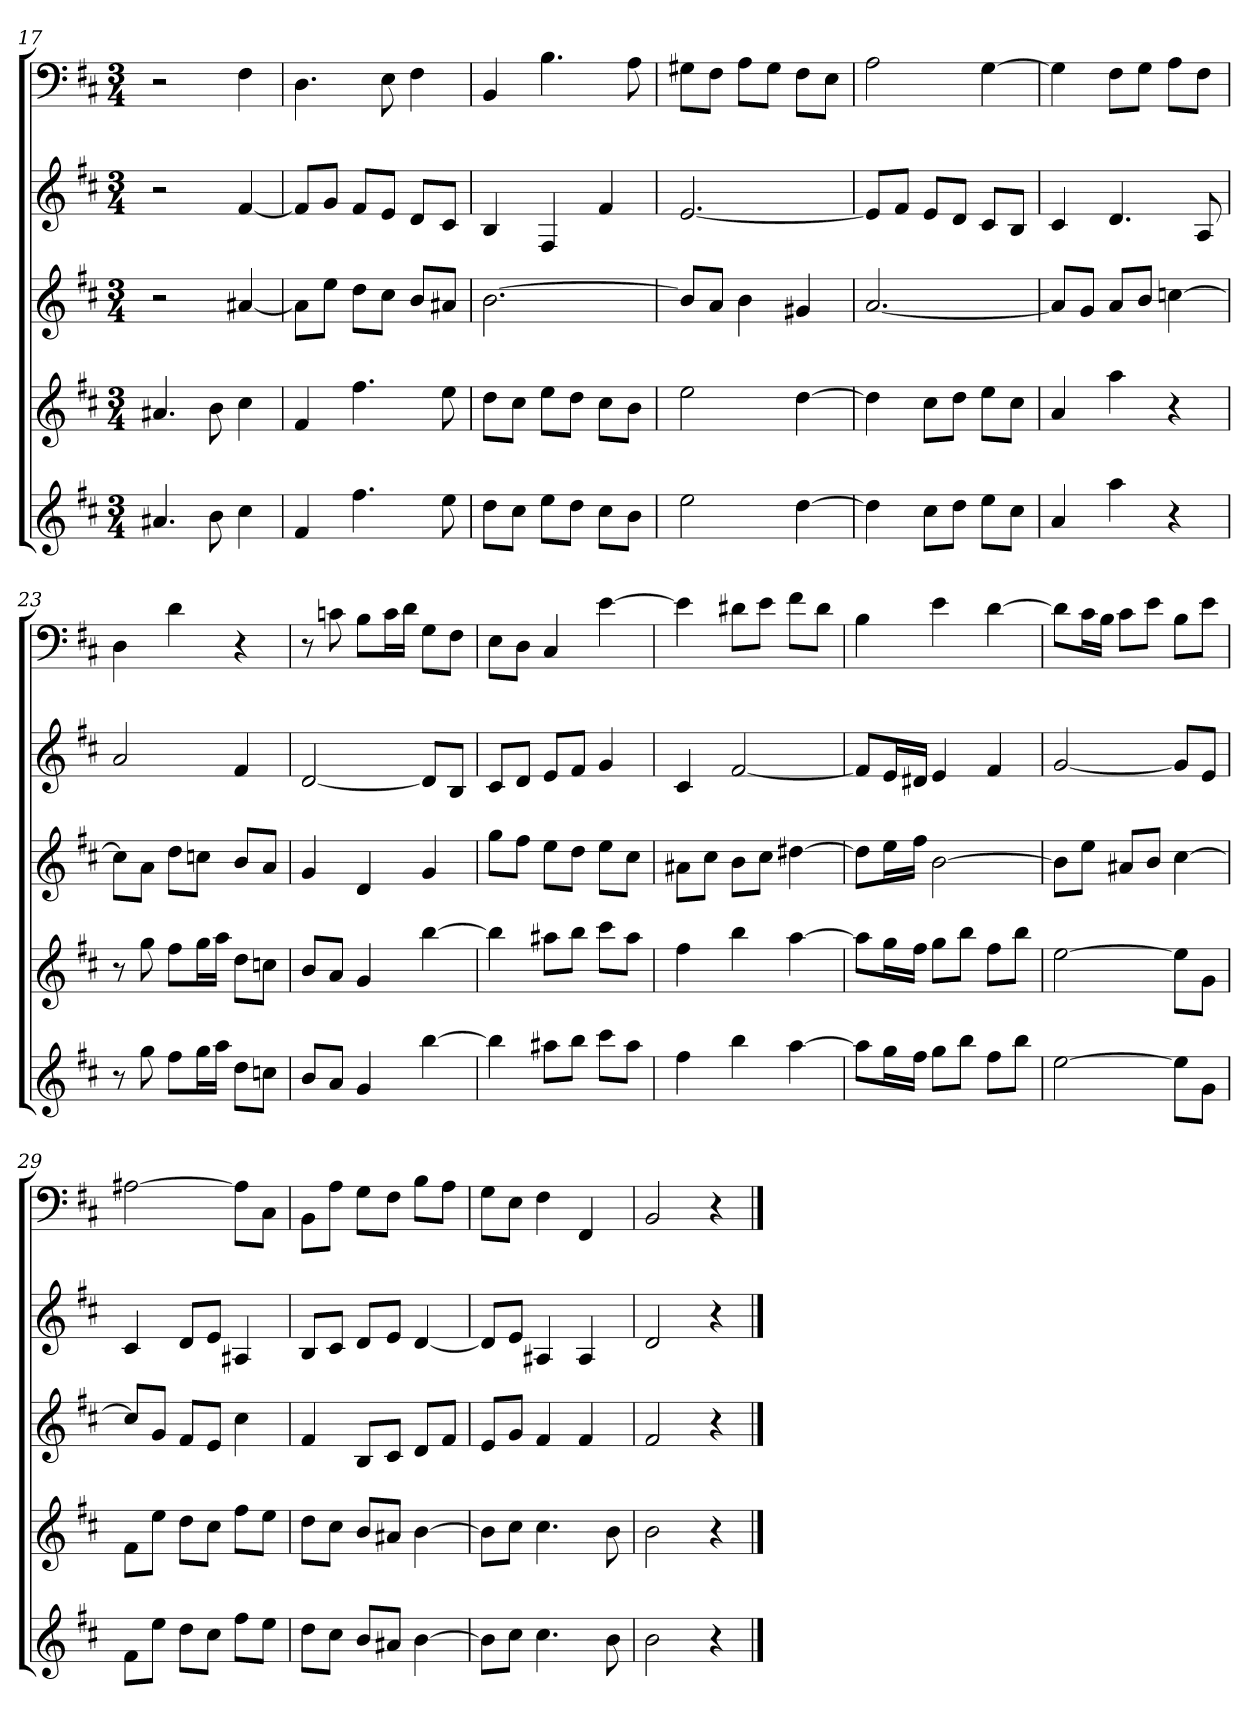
**kern	**kern	**kern	**kern	**kern
*part5	*part4	*part3	*part2	*part1
*staff5	*staff4	*staff3	*staff2	*staff1
*k[f#c#]	*k[f#c#]	*k[f#c#]	*k[f#c#]	*k[f#c#]
*b:	*b:	*b:	*b:	*b:
*M3/4	*M3/4	*M3/4	*M3/4	*M3/4
=17	=17	=17	=17	=17
4.a#X	4.a#X	2r	2r	2r
8b	8b	.	.	.
4cc#	4cc#	[4a#X	[4f#	4F#
=18	=18	=18	=18	=18
4f#	4f#	8a#L]	8f#L]	4.D
.	.	8eeJ	8gJ	.
4.ff#	4.ff#	8ddL	8f#L	.
.	.	8cc#J	8eJ	8E
.	.	8bL	8dL	4F#
8ee	8ee	8a#XJ	8c#J	.
=19	=19	=19	=19	=19
8ddL	8ddL	[2.b	4B	4BB
8cc#J	8cc#J	.	.	.
8eeL	8eeL	.	4F#	4.B
8ddJ	8ddJ	.	.	.
8cc#L	8cc#L	.	4f#	.
8bJ	8bJ	.	.	8A
=20	=20	=20	=20	=20
2ee	2ee	8bL]	[2.e	8G#XL
.	.	8aJ	.	8F#J
.	.	4b	.	8AL
.	.	.	.	8G#J
[4dd	[4dd	4g#X	.	8F#L
.	.	.	.	8EJ
=21	=21	=21	=21	=21
4dd]	4dd]	[2.a	8eL]	2A
.	.	.	8f#J	.
8cc#L	8cc#L	.	8eL	.
8ddJ	8ddJ	.	8dJ	.
8eeL	8eeL	.	8c#L	[4G
8cc#J	8cc#J	.	8BJ	.
=22	=22	=22	=22	=22
4a	4a	8aL]	4c#	4G]
.	.	8gJ	.	.
4aa	4aa	8aL	4.d	8F#L
.	.	8bJ	.	8GJ
4r	4r	[4ccn	.	8AL
.	.	.	8A	8F#J
=23	=23	=23	=23	=23
8r	8r	8ccL]	2a	4D
8gg	8gg	8aJ	.	.
8ff#L	8ff#L	8ddL	.	4d
16ggL	16ggL	8ccnJ	.	.
16aaJJ	16aaJJ	.	.	.
8ddL	8ddL	8bL	4f#	4r
8ccnJ	8ccnJ	8aJ	.	.
=24	=24	=24	=24	=24
8bL	8bL	4g	[2d	8r
8aJ	8aJ	.	.	8cn
4g	4g	4d	.	8BL
.	.	.	.	16cL
.	.	.	.	16dJJ
[4bb	[4bb	4g	8dL]	8GL
.	.	.	8BJ	8F#J
=25	=25	=25	=25	=25
4bb]	4bb]	8ggL	8c#L	8EL
.	.	8ff#J	8dJ	8DJ
8aa#XL	8aa#XL	8eeL	8eL	4C#
8bbJ	8bbJ	8ddJ	8f#J	.
8ccc#L	8ccc#L	8eeL	4g	[4e
8aa#J	8aa#J	8cc#J	.	.
=26	=26	=26	=26	=26
4ff#	4ff#	8a#XL	4c#	4e]
.	.	8cc#J	.	.
4bb	4bb	8bL	[2f#	8d#XL
.	.	8cc#J	.	8eJ
[4aa	[4aa	[4dd#X	.	8f#L
.	.	.	.	8d#J
=27	=27	=27	=27	=27
8aaL]	8aaL]	8dd#L]	8f#L]	4B
16ggL	16ggL	16eeL	16eL	.
16ff#JJ	16ff#JJ	16ff#JJ	16d#XJJ	.
8ggL	8ggL	[2b	4e	4e
8bbJ	8bbJ	.	.	.
8ff#L	8ff#L	.	4f#	[4d
8bbJ	8bbJ	.	.	.
=28	=28	=28	=28	=28
[2ee	[2ee	8bL]	[2g	8dL]
.	.	8eeJ	.	16c#L
.	.	.	.	16BJJ
.	.	8a#XL	.	8c#L
.	.	8bJ	.	8eJ
8eeL]	8eeL]	[4cc#	8gL]	8BL
8gJ	8gJ	.	8eJ	8eJ
=29	=29	=29	=29	=29
8f#L	8f#L	8cc#L]	4c#	[2A#X
8eeJ	8eeJ	8gJ	.	.
8ddL	8ddL	8f#L	8dL	.
8cc#J	8cc#J	8eJ	8eJ	.
8ff#L	8ff#L	4cc#	4A#X	8A#L]
8eeJ	8eeJ	.	.	8C#J
=30	=30	=30	=30	=30
8ddL	8ddL	4f#	8BL	8BBL
8cc#J	8cc#J	.	8c#J	8AJ
8bL	8bL	8BL	8dL	8GL
8a#XJ	8a#XJ	8c#J	8eJ	8F#J
[4b	[4b	8dL	[4d	8BL
.	.	8f#J	.	8AJ
=31	=31	=31	=31	=31
8bL]	8bL]	8eL	8dL]	8GL
8cc#J	8cc#J	8gJ	8eJ	8EJ
4.cc#	4.cc#	4f#	4A#X	4F#
.	.	4f#	4A#	4FF#
8b	8b	.	.	.
=32	=32	=32	=32	=32
2b	2b	2f#	2d	2BB
4r	4r	4r	4r	4r
==	==	==	==	==
*-	*-	*-	*-	*-
